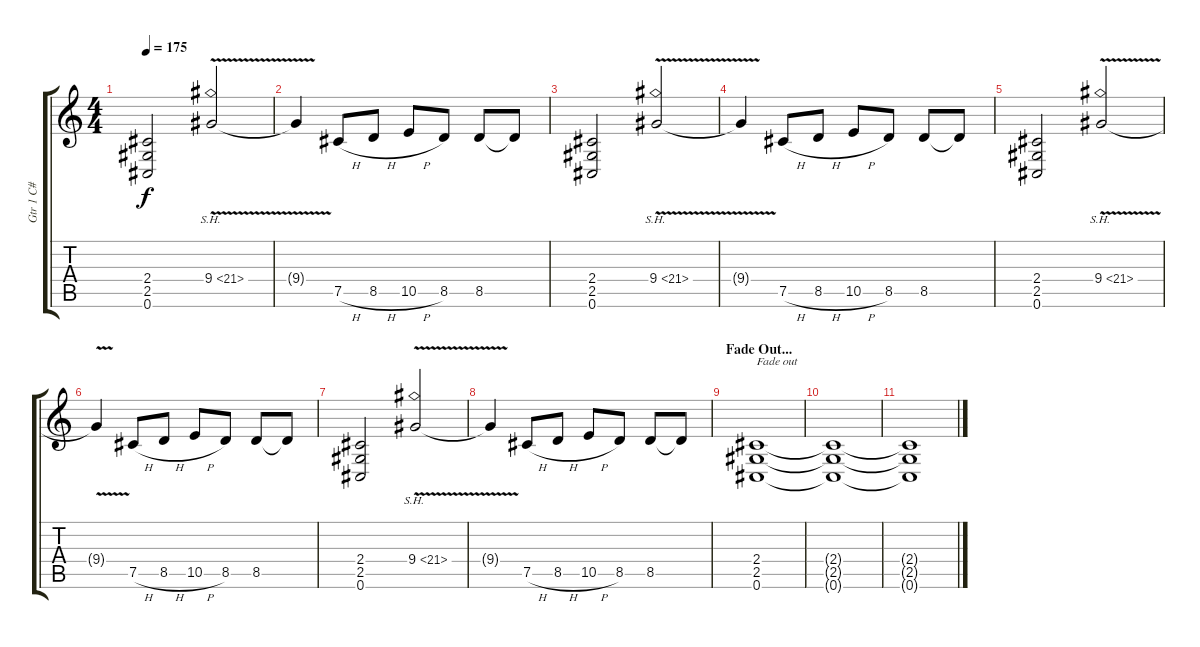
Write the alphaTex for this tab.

\track ("Gtr 1 C#" "Gtr 1 C#") {instrument distortionguitar}
\staff {score tabs}
\tuning (Db4 Ab3 E3 B2 Gb2 Db2) {hide}
\ts (4 4)
\tempo 175
\clef g2
\ks c
(2.4 2.5 0.6).2{dy f} 9.4{sh 12 v}.2 |
9.4{t}.4 7.5{h}.8 8.5{h}.8 10.5{h}.8 8.5.8 8.5.8 8.5{t}.8 |
(2.4 2.5 0.6).2 9.4{sh 12 v}.2 |
9.4{t}.4 7.5{h}.8 8.5{h}.8 10.5{h}.8 8.5.8 8.5.8 8.5{t}.8 |
(2.4 2.5 0.6).2 9.4{sh 12 v}.2 |
9.4{t}.4 7.5{h}.8 8.5{h}.8 10.5{h}.8 8.5.8 8.5.8 8.5{t}.8 |
(2.4 2.5 0.6).2 9.4{sh 12 v}.2 |
9.4{t}.4 7.5{h}.8 8.5{h}.8 10.5{h}.8 8.5.8 8.5.8 8.5{t}.8 |
\section ("" "Fade Out...")
(2.4 2.5 0.6).1{txt "Fade out" volume 0} |
(2.4{t} 2.5{t} 0.6{t}).1 |
(2.4{t} 2.5{t} 0.6{t}).1
